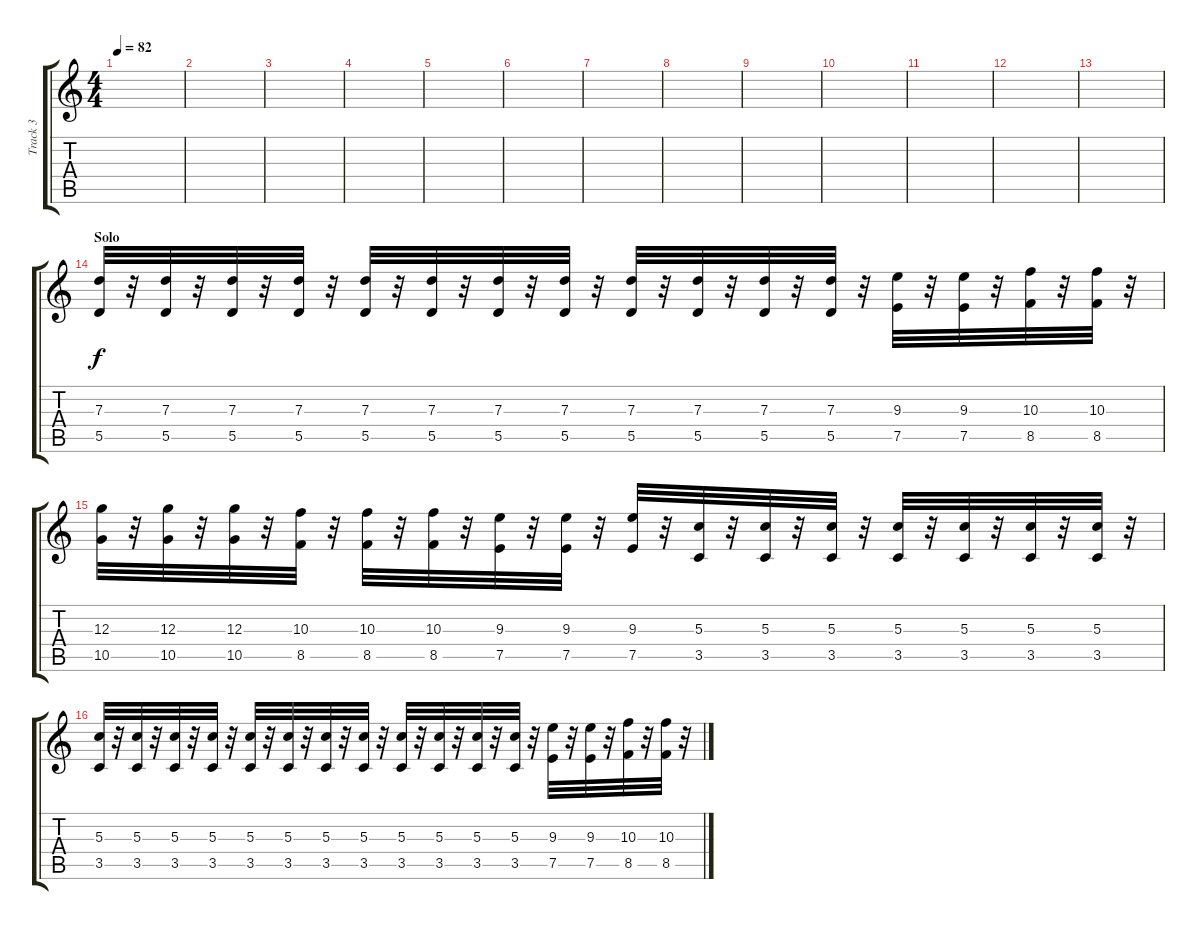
\track ("Track 3" "Track 3") {instrument overdrivenguitar}
\staff {score tabs}
\tuning (E4 B3 G3 D3 A2 D2) {hide}
\ts (4 4)
\tempo 82
\clef g2
\ks c
|
|
|
|
|
|
|
|
|
|
|
|
|
\section ("" "Solo")
(7.3 5.5).32 r.32 (7.3 5.5).32 r.32 (7.3 5.5).32 r.32 (7.3 5.5).32 r.32 (7.3 5.5).32 r.32 (7.3 5.5).32 r.32 (7.3 5.5).32 r.32 (7.3 5.5).32 r.32 (7.3 5.5).32 r.32 (7.3 5.5).32 r.32 (7.3 5.5).32 r.32 (7.3 5.5).32 r.32 (9.3 7.5).32 r.32 (9.3 7.5).32 r.32 (10.3 8.5).32 r.32 (10.3 8.5).32 r.32 |
(12.3 10.5).32 r.32 (12.3 10.5).32 r.32 (12.3 10.5).32 r.32 (10.3 8.5).32 r.32 (10.3 8.5).32 r.32 (10.3 8.5).32 r.32 (9.3 7.5).32 r.32 (9.3 7.5).32 r.32 (9.3 7.5).32 r.32 (5.3 3.5).32 r.32 (5.3 3.5).32 r.32 (5.3 3.5).32 r.32 (5.3 3.5).32 r.32 (5.3 3.5).32 r.32 (5.3 3.5).32 r.32 (5.3 3.5).32 r.32 |
(5.3 3.5).32 r.32 (5.3 3.5).32 r.32 (5.3 3.5).32 r.32 (5.3 3.5).32 r.32 (5.3 3.5).32 r.32 (5.3 3.5).32 r.32 (5.3 3.5).32 r.32 (5.3 3.5).32 r.32 (5.3 3.5).32 r.32 (5.3 3.5).32 r.32 (5.3 3.5).32 r.32 (5.3 3.5).32 r.32 (9.3 7.5).32 r.32 (9.3 7.5).32 r.32 (10.3 8.5).32 r.32 (10.3 8.5).32 r.32
